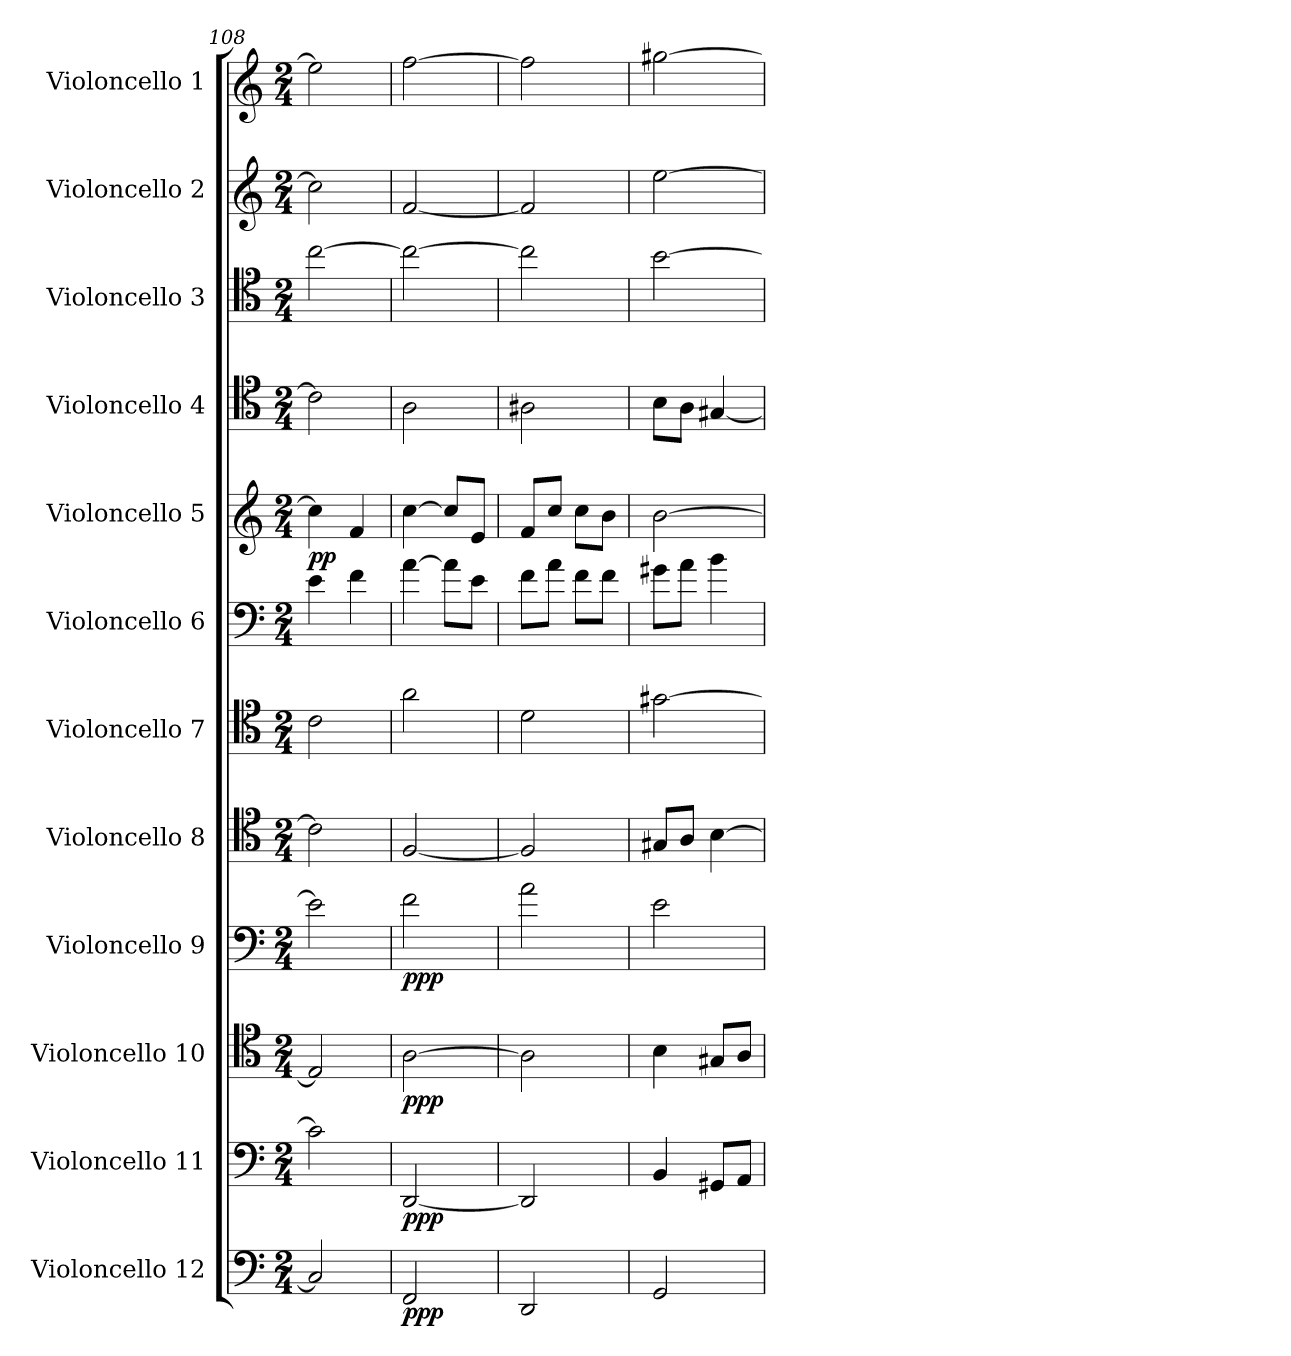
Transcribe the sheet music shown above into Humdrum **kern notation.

**kern	**dynam	**kern	**dynam	**kern	**dynam	**kern	**dynam	**kern	**kern	**kern	**kern	**dynam	**kern	**kern	**kern	**kern
*part12	*part12	*part11	*part11	*part10	*part10	*part9	*part9	*part8	*part7	*part6	*part5	*part5	*part4	*part3	*part2	*part1
*staff12	*staff12	*staff11	*staff11	*staff10	*staff10	*staff9	*staff9	*staff8	*staff7	*staff6	*staff5	*staff5	*staff4	*staff3	*staff2	*staff1
*I"Violoncello 12	*	*I"Violoncello 11	*	*I"Violoncello 10	*	*I"Violoncello 9	*	*I"Violoncello 8	*I"Violoncello 7	*I"Violoncello 6	*I"Violoncello 5	*	*I"Violoncello 4	*I"Violoncello 3	*I"Violoncello 2	*I"Violoncello 1
*I'Vc. 12	*	*I'Vc. 11	*	*I'Vc. 10	*	*I'Vc. 9	*	*I'Vc. 8	*I'Vc. 7	*I'Vc. 6	*I'Vc. 5	*	*I'Vc. 4	*I'Vc.3	*I'Vc. 2	*I'Vc. 1
*clefF4	*	*clefF4	*	*clefC4	*	*clefF4	*	*clefC4	*clefC4	*clefF4	*clefG2	*	*clefC4	*clefC4	*clefG2	*clefG2
*k[]	*	*k[]	*	*k[]	*	*k[]	*	*k[]	*k[]	*k[]	*k[]	*	*k[]	*k[]	*k[]	*k[]
*M2/4	*	*M2/4	*	*M2/4	*	*M2/4	*	*M2/4	*M2/4	*M2/4	*M2/4	*	*M2/4	*M2/4	*M2/4	*M2/4
=108	=108	=108	=108	=108	=108	=108	=108	=108	=108	=108	=108	=108	=108	=108	=108	=108
!	!	!	!	!	!	!	!	!	!	!	!	!LO:DY:b	!	!	!	!
2C/]	.	2c\]	.	2E/]	.	2e\]	.	2c\]	2c\	4e\	4cc\]	pp	2c\]	[2cc\	2cc\]	2ee\]
.	.	.	.	.	.	.	.	.	.	4f\	4f/	.	.	.	.	.
=109	=109	=109	=109	=109	=109	=109	=109	=109	=109	=109	=109	=109	=109	=109	=109	=109
!	!LO:DY:b	!	!LO:DY:b	!	!LO:DY:b	!	!LO:DY:b	!	!	!	!	!	!	!	!	!
2FF/	ppp	[2DD/	ppp	[2A\	ppp	2f\	ppp	[2F/	2a\	[4a\	[4cc\	.	2A\	2cc\_	[2f/	[2ff\
.	.	.	.	.	.	.	.	.	.	8a\L]	8cc/L]	.	.	.	.	.
.	.	.	.	.	.	.	.	.	.	8e\J	8e/J	.	.	.	.	.
=110	=110	=110	=110	=110	=110	=110	=110	=110	=110	=110	=110	=110	=110	=110	=110	=110
2DD/	.	2DD/]	.	2A\]	.	2a\	.	2F/]	2d\	8f\L	8f/L	.	2A#X\	2cc\]	2f/]	2ff\]
.	.	.	.	.	.	.	.	.	.	8a\J	8cc/J	.	.	.	.	.
.	.	.	.	.	.	.	.	.	.	8f\L	8cc\L	.	.	.	.	.
.	.	.	.	.	.	.	.	.	.	8f\J	8b\J	.	.	.	.	.
=111	=111	=111	=111	=111	=111	=111	=111	=111	=111	=111	=111	=111	=111	=111	=111	=111
2GG/	.	4BB/	.	4B\	.	2e\	.	8G#X/L	[2g#X\	8g#X\L	[2b\	.	8B\L	[2b\	[2ee\	[2gg#X\
.	.	.	.	.	.	.	.	8A/J	.	8a\J	.	.	8A\J	.	.	.
.	.	8GG#X/L	.	8G#X/L	.	.	.	[4B\	.	4b\	.	.	[4G#X/	.	.	.
.	.	8AA/J	.	8A/J	.	.	.	.	.	.	.	.	.	.	.	.
=	=	=	=	=	=	=	=	=	=	=	=	=	=	=	=	=
*-	*-	*-	*-	*-	*-	*-	*-	*-	*-	*-	*-	*-	*-	*-	*-	*-
